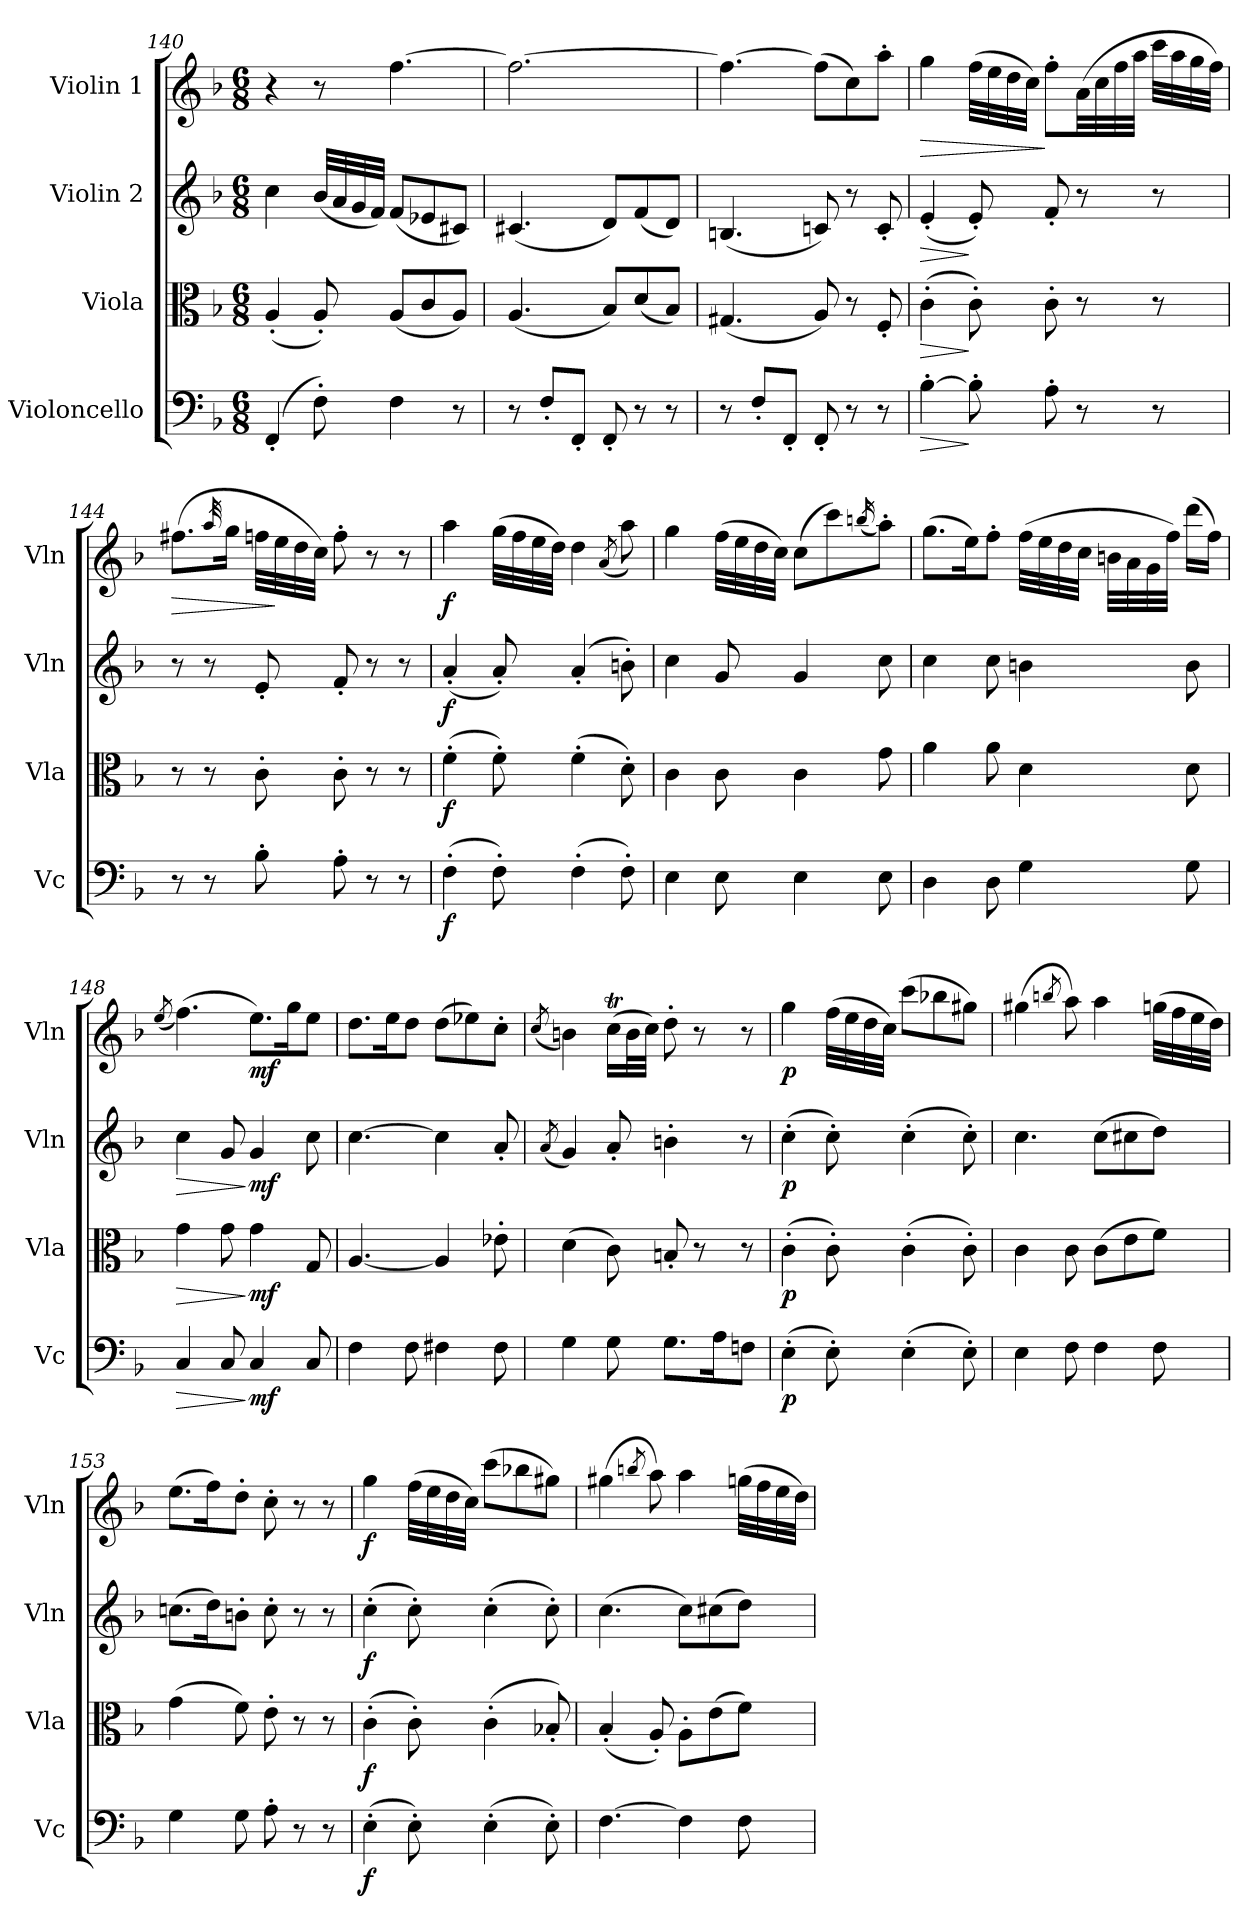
**kern	**dynam	**kern	**dynam	**kern	**dynam	**kern	**dynam
*part4	*part4	*part3	*part3	*part2	*part2	*part1	*part1
*staff4	*staff4	*staff3	*staff3	*staff2	*staff2	*staff1	*staff1
*I"Violoncello	*	*I"Viola	*	*I"Violin 2	*	*I"Violin 1	*
*I'Vc	*	*I'Vla	*	*I'Vln	*	*I'Vln	*
*clefF4	*	*clefC3	*	*clefG2	*	*clefG2	*
*k[b-]	*	*k[b-]	*	*k[b-]	*	*k[b-]	*
*M6/8	*	*M6/8	*	*M6/8	*	*M6/8	*
=140	=140	=140	=140	=140	=140	=140	=140
(>4FF'/	.	(<4A'/	.	4cc\	.	4r	.
8F'\)	.	8A'/)	.	(<32b-/LLL	.	8r	.
.	.	.	.	32a/	.	.	.
.	.	.	.	32g/	.	.	.
.	.	.	.	32f/JJJ)	.	.	.
4F\	.	(<8A/L	.	(<8f/L	.	[4.ff\	.
.	.	8c/	.	8e-X/	.	.	.
8r	.	8A/J)	.	8c#X/J)	.	.	.
=141	=141	=141	=141	=141	=141	=141	=141
8r	.	(<4.A/	.	(<4.c#X/	.	2.ff\_	.
8F'/L	.	.	.	.	.	.	.
8FF'/J	.	.	.	.	.	.	.
8FF'/	.	8B-/L)	.	8d/L)	.	.	.
8r	.	(<8d/	.	(<8f/	.	.	.
8r	.	8B-/J)	.	8d/J)	.	.	.
=142	=142	=142	=142	=142	=142	=142	=142
8r	.	(<4.G#X/	.	(<4.Bn/	.	4.ff\_	.
8F'/L	.	.	.	.	.	.	.
8FF'/J	.	.	.	.	.	.	.
8FF'/	.	8A/)	.	8cn/)	.	(>8ff\L]	.
8r	.	8r	.	8r	.	8cc\)	.
8r	.	8F'/	.	8c'/	.	8aa'\J	.
!!LO:LB:g=z
=143	=143	=143	=143	=143	=143	=143	=143
!	!LO:HP:b	!	!LO:HP:b	!	!LO:HP:b	!	!LO:HP:b
[4B-'\	>	(>4c'\	>	(<4e'/	>	4gg\	>
8B-'\]	]	8c'\)	]	8e'/)	]	(>32ff\LLL	.
.	.	.	.	.	.	32ee\	.
.	.	.	.	.	.	32dd\	.
.	.	.	.	.	.	32cc\JJJ)	.
8A'\	.	8c'\	.	8f'/	.	8ff'\L	]
8r	.	8r	.	8r	.	(>32a\LL	.
.	.	.	.	.	.	32cc\	.
.	.	.	.	.	.	32ff\	.
.	.	.	.	.	.	32aa\JJJ	.
8r	.	8r	.	8r	.	32ccc\LLL	.
.	.	.	.	.	.	32aa\	.
.	.	.	.	.	.	32gg\	.
.	.	.	.	.	.	32ff\JJJ)	.
=144	=144	=144	=144	=144	=144	=144	=144
!	!	!	!	!	!	!	!LO:HP:b
8r	.	8r	.	8r	.	(>8.ff#X\L	>
8r	.	8r	.	8r	.	.	.
.	.	.	.	.	.	32qaa/	.
.	.	.	.	.	.	16gg\Jk	.
8B-'\	.	8c'\	.	8e'/	.	32ffn\LLL	.
.	.	.	.	.	.	32ee\	]
.	.	.	.	.	.	32dd\	.
.	.	.	.	.	.	32cc\JJJ)	.
8A'\	.	8c'\	.	8f'/	.	8ff'\	.
8r	.	8r	.	8r	.	8r	.
8r	.	8r	.	8r	.	8r	.
=145	=145	=145	=145	=145	=145	=145	=145
!	!LO:DY:b	!	!LO:DY:b	!	!LO:DY:b	!	!LO:DY:b
(>4F'\	f	(>4f'\	f	(<4a'/	f	4aa\	f
8F'\)	.	8f'\)	.	8a'/)	.	(>32gg\LLL	.
.	.	.	.	.	.	32ff\	.
.	.	.	.	.	.	32ee\	.
.	.	.	.	.	.	32dd\JJJ)	.
(>4F'\	.	(>4f'\	.	(>4a'/	.	4dd\	.
.	.	.	.	.	.	(>8qa/	.
8F'\)	.	8d'\)	.	8bn'\)	.	8aa\)	.
!!LO:LB:g=z
=146	=146	=146	=146	=146	=146	=146	=146
4E\	.	4c\	.	4cc\	.	4gg\	.
8E\	.	8c\	.	8g/	.	(>32ff\LLL	.
.	.	.	.	.	.	32ee\	.
.	.	.	.	.	.	32dd\	.
.	.	.	.	.	.	32cc\JJJ)	.
4E\	.	4c\	.	4g/	.	(>8cc\L	.
.	.	.	.	.	.	8ccc\)	.
.	.	.	.	.	.	(<16qbbn/	.
8E\	.	8g\	.	8cc\	.	8aa'\J)	.
=147	=147	=147	=147	=147	=147	=147	=147
4D\	.	4a\	.	4cc\	.	(>8.gg\L	.
.	.	.	.	.	.	16ee\K)	.
8D\	.	8a\	.	8cc\	.	8ff'\J	.
4G\	.	4d\	.	4bn\	.	(>32ff\LLL	.
.	.	.	.	.	.	32ee\	.
.	.	.	.	.	.	32dd\	.
.	.	.	.	.	.	32cc\JJJ	.
.	.	.	.	.	.	32bn\LLL	.
.	.	.	.	.	.	32a\	.
.	.	.	.	.	.	32g\	.
.	.	.	.	.	.	32ff\JJJ)	.
8G\	.	8d\	.	8b\	.	(>16ddd\LL	.
.	.	.	.	.	.	16ff\JJ)	.
=148	=148	=148	=148	=148	=148	=148	=148
.	.	.	.	.	.	(<8qee/	.
!	!LO:HP:b	!	!LO:HP:b	!	!LO:HP:b	!	!
4C/	>	4g\	>	4cc\	>	(>4.ff\)	.
8C/	.	8g\	.	8g/	.	.	.
!	!LO:DY:n=1:b	!	!LO:DY:n=1:b	!	!LO:DY:n=1:b	!	!LO:DY:b
4C/	] mf	4g\	] mf	4g/	] mf	8.ee\L)	mf
.	.	.	.	.	.	16gg\K	.
8C/	.	8G/	.	8cc\	.	8ee\J	.
=149	=149	=149	=149	=149	=149	=149	=149
4F\	.	[4.A/	.	[4.cc\	.	8.dd\L	.
.	.	.	.	.	.	16ee\K	.
8F\	.	.	.	.	.	8dd\J	.
4F#X\	.	4A/]	.	4cc\]	.	(>8dd\L	.
.	.	.	.	.	.	8ee-X\)	.
8F#\	.	8e-X'\	.	8a'/	.	8cc'\J	.
!!LO:LB:g=z
=150	=150	=150	=150	=150	=150	=150	=150
.	.	.	.	(<8qa/	.	(<8qcc/	.
4G\	.	(>4d\	.	4g/)	.	4bn\)	.
8G\	.	8c\)	.	8a'/	.	(>16ccT\LL	.
.	.	.	.	.	.	32b\L	.
.	.	.	.	.	.	32cc\JJJ)	.
8.G\L	.	8Bn'/	.	4bn'\	.	8dd'\	.
.	.	8r	.	.	.	8r	.
16A\K	.	.	.	.	.	.	.
8Fn\J	.	8r	.	8r	.	8r	.
=151	=151	=151	=151	=151	=151	=151	=151
!	!LO:DY:b	!	!LO:DY:b	!	!LO:DY:b	!	!LO:DY:b
(>4E'\	p	(>4c'\	p	(>4cc'\	p	4gg\	p
8E'\)	.	8c'\)	.	8cc'\)	.	(>32ff\LLL	.
.	.	.	.	.	.	32ee\	.
.	.	.	.	.	.	32dd\	.
.	.	.	.	.	.	32cc\JJJ)	.
(>4E'\	.	(>4c'\	.	(>4cc'\	.	(>8ccc\L	.
.	.	.	.	.	.	8bb-X\	.
8E'\)	.	8c'\)	.	8cc'\)	.	8gg#X\J)	.
=152	=152	=152	=152	=152	=152	=152	=152
4E\	.	4c\	.	4.cc\	.	(>4gg#X\	.
.	.	.	.	.	.	8qbbn/	.
8F\	.	8c\	.	.	.	8aa\)	.
4F\	.	(>8c\L	.	(>8cc\L	.	4aa\	.
.	.	8e\	.	8cc#X\	.	.	.
8F\	.	8f\J)	.	8dd\J)	.	(>32ggn\LLL	.
.	.	.	.	.	.	32ff\	.
.	.	.	.	.	.	32ee\	.
.	.	.	.	.	.	32dd\JJJ)	.
=153	=153	=153	=153	=153	=153	=153	=153
4G\	.	(>4g\	.	(>8.ccn\L	.	(>8.ee\L	.
.	.	.	.	16dd\K)	.	16ff\K)	.
8G\	.	8f\)	.	8bn'\J	.	8dd'\J	.
8A'\	.	8e'\	.	8cc'\	.	8cc'\	.
8r	.	8r	.	8r	.	8r	.
8r	.	8r	.	8r	.	8r	.
!!LO:PB:g=z
=154	=154	=154	=154	=154	=154	=154	=154
!	!LO:DY:b	!	!LO:DY:b	!	!LO:DY:b	!	!LO:DY:b
(>4E'\	f	(>4c'\	f	(>4cc'\	f	4gg\	f
8E'\)	.	8c'\)	.	8cc'\)	.	(>32ff\LLL	.
.	.	.	.	.	.	32ee\	.
.	.	.	.	.	.	32dd\	.
.	.	.	.	.	.	32cc\JJJ)	.
(>4E'\	.	(>4c'\	.	(>4cc'\	.	(>8ccc\L	.
.	.	.	.	.	.	8bb-X\	.
8E'\)	.	8B-X'/)	.	8cc'\)	.	8gg#X\J)	.
=155	=155	=155	=155	=155	=155	=155	=155
[4.F\	.	(<4B-'/	.	(>4.cc\	.	(>4gg#X\	.
.	.	.	.	.	.	8qbbn/	.
.	.	8A'/)	.	.	.	8aa\)	.
4F\]	.	8A'\L	.	8cc\L)	.	4aa\	.
.	.	(>8e\	.	(>8cc#X\	.	.	.
8F\	.	8f\J)	.	8dd\J)	.	(>32ggn\LLL	.
.	.	.	.	.	.	32ff\	.
.	.	.	.	.	.	32ee\	.
.	.	.	.	.	.	32dd\JJJ)	.
=	=	=	=	=	=	=	=
*-	*-	*-	*-	*-	*-	*-	*-
